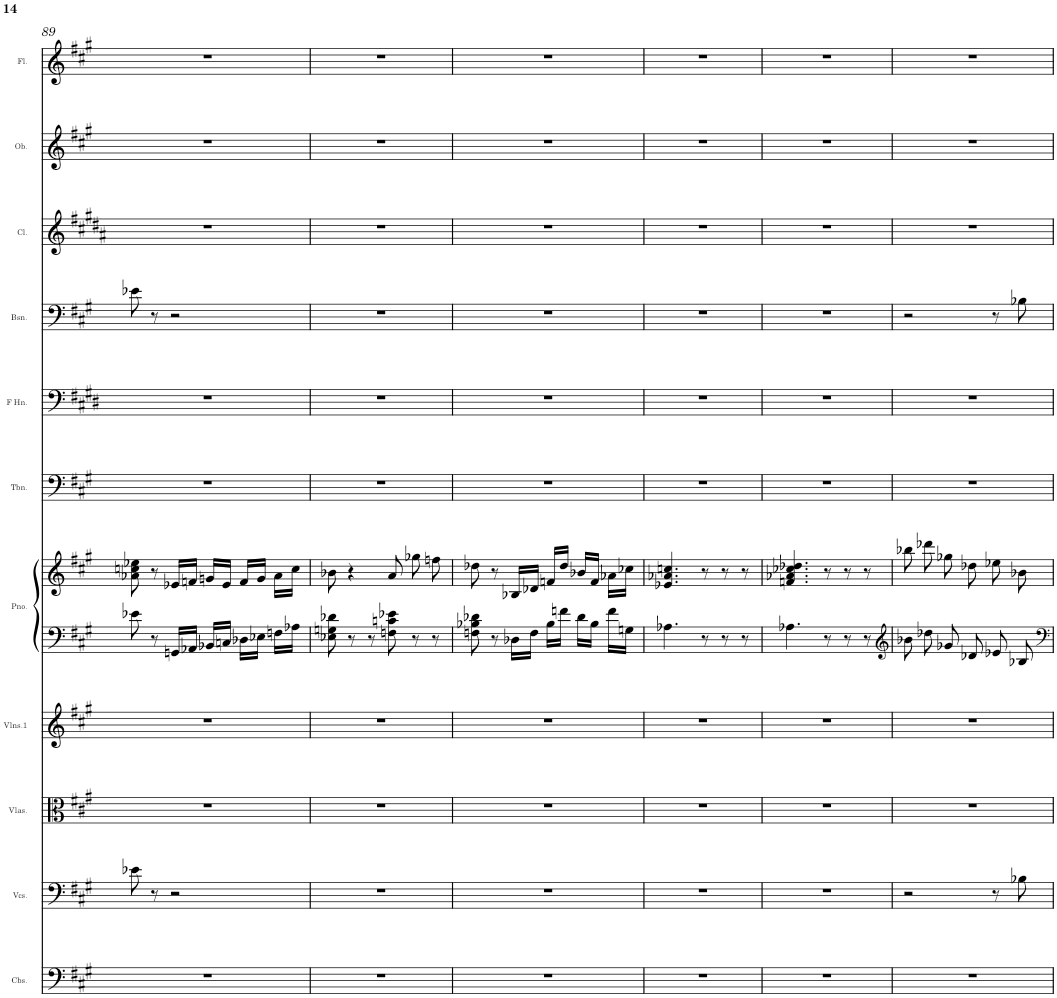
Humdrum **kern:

**kern	**kern	**kern	**kern	**kern	**kern	**kern	**kern	**kern	**kern	**kern	**kern
*part11	*part10	*part9	*part8	*part7	*part7	*part6	*part5	*part4	*part3	*part2	*part1
*staff12	*staff11	*staff10	*staff9	*staff8	*staff7	*staff6	*staff5	*staff4	*staff3	*staff2	*staff1
*I"Contrabass Section	*I"Violoncello Section	*I"Viola Section	*I"Violin Section1	*I"Grand Piano	*	*I"Trombone	*I"French Horn	*I"Bassoon	*I"Clarinet	*I"Oboe	*I"Flute
*I'Cbs.	*I'Vcs.	*I'Vlas.	*I'Vlns.1	*I'Pno.	*	*I'Tbn.	*I'F Hn.	*I'Bsn.	*I'Cl.	*I'Ob.	*I'Fl.
!!LO:PB:g=z
*clefF4	*clefF4	*clefC3	*clefG2	*clefF4	*clefG2	*clefF4	*clefF4	*clefF4	*clefG2	*clefG2	*clefG2
*Trd7c12	*	*	*	*	*	*	*Trd4c7	*	*Trd1c2	*	*
*k[f#c#g#]	*k[f#c#g#]	*k[f#c#g#]	*k[f#c#g#]	*k[f#c#g#]	*k[f#c#g#]	*k[f#c#g#]	*k[f#c#g#d#]	*k[f#c#g#]	*k[f#c#g#d#a#]	*k[f#c#g#]	*k[f#c#g#]
*M6/8	*M6/8	*M6/8	*M6/8	*M6/8	*M6/8	*M6/8	*M6/8	*M6/8	*M6/8	*M6/8	*M6/8
=89	=89	=89	=89	=89	=89	=89	=89	=89	=89	=89	=89
2.r	8e-X\	2.r	2.r	8e-X\	8a-X\ 8ccn\ 8ee-X\	2.r	2.r	8e-X\	2.r	2.r	2.r
.	8r	.	.	8r	8r	.	.	8r	.	.	.
.	2r	.	.	16GGn/LL	16e-X/LL	.	.	2r	.	.	.
.	.	.	.	16AA-X/JJ	16fn/JJ	.	.	.	.	.	.
.	.	.	.	16BB-X/LL	16gn/LL	.	.	.	.	.	.
.	.	.	.	16Cn/JJ	16e-/JJ	.	.	.	.	.	.
.	.	.	.	16D-X\LL	16f/LL	.	.	.	.	.	.
.	.	.	.	16E-X\JJ	16g/JJ	.	.	.	.	.	.
.	.	.	.	16Fn\LL	16a-\LL	.	.	.	.	.	.
.	.	.	.	16A-X\JJ	16cc\JJ	.	.	.	.	.	.
=90	=90	=90	=90	=90	=90	=90	=90	=90	=90	=90	=90
2.r	2.r	2.r	2.r	8E-X\ 8Gn\ 8d-X\	8b-X\	2.r	2.r	2.r	2.r	2.r	2.r
.	.	.	.	8r	4r	.	.	.	.	.	.
.	.	.	.	8r	.	.	.	.	.	.	.
.	.	.	.	8Fn\ 8cn\ 8e-X\	8a/	.	.	.	.	.	.
.	.	.	.	8r	8gg-X\	.	.	.	.	.	.
.	.	.	.	8r	8ffn\	.	.	.	.	.	.
=91	=91	=91	=91	=91	=91	=91	=91	=91	=91	=91	=91
2.r	2.r	2.r	2.r	8Fn\ 8B-X\ 8d-X\	8dd-X\	2.r	2.r	2.r	2.r	2.r	2.r
.	.	.	.	8r	8r	.	.	.	.	.	.
.	.	.	.	16D-X\LL	16B-X/LL	.	.	.	.	.	.
.	.	.	.	16F\JJ	16d-X/JJ	.	.	.	.	.	.
.	.	.	.	16B-\LL	16fn/LL	.	.	.	.	.	.
.	.	.	.	16fn\JJ	16dd-/JJ	.	.	.	.	.	.
.	.	.	.	16d-\LL	16b-X/LL	.	.	.	.	.	.
.	.	.	.	16B-\JJ	16f/JJ	.	.	.	.	.	.
.	.	.	.	16f\LL	16a-X\LL	.	.	.	.	.	.
.	.	.	.	16Gn\JJ	16cc-X\JJ	.	.	.	.	.	.
=92	=92	=92	=92	=92	=92	=92	=92	=92	=92	=92	=92
2.r	2.r	2.r	2.r	4.A-X\	4.e-X/ 4.a-X/ 4.ccn/	2.r	2.r	2.r	2.r	2.r	2.r
.	.	.	.	8r	8r	.	.	.	.	.	.
.	.	.	.	8r	8r	.	.	.	.	.	.
.	.	.	.	8r	8r	.	.	.	.	.	.
=93	=93	=93	=93	=93	=93	=93	=93	=93	=93	=93	=93
2.r	2.r	2.r	2.r	4.A-X\	4.fn/ 4.a-X/ 4.cc-X/ 4.dd-X/	2.r	2.r	2.r	2.r	2.r	2.r
.	.	.	.	8r	8r	.	.	.	.	.	.
.	.	.	.	8r	8r	.	.	.	.	.	.
.	.	.	.	8r	8r	.	.	.	.	.	.
=94	=94	=94	=94	=94	=94	=94	=94	=94	=94	=94	=94
*	*	*	*	*clefG2	*	*	*	*	*	*	*
2.r	2r	2.r	2.r	8b-X\	8bb-X\	2.r	2.r	2r	2.r	2.r	2.r
.	.	.	.	8dd-X\	8ddd-X\	.	.	.	.	.	.
.	.	.	.	8g-X/	8gg-X\	.	.	.	.	.	.
.	.	.	.	8d-X/	8dd-X\	.	.	.	.	.	.
.	8r	.	.	8e-X/	8ee-X\	.	.	8r	.	.	.
.	8B-X\	.	.	8B-X/	8b-X\	.	.	8B-X\	.	.	.
=	=	=	=	=	=	=	=	=	=	=	=
*-	*-	*-	*-	*-	*-	*-	*-	*-	*-	*-	*-
